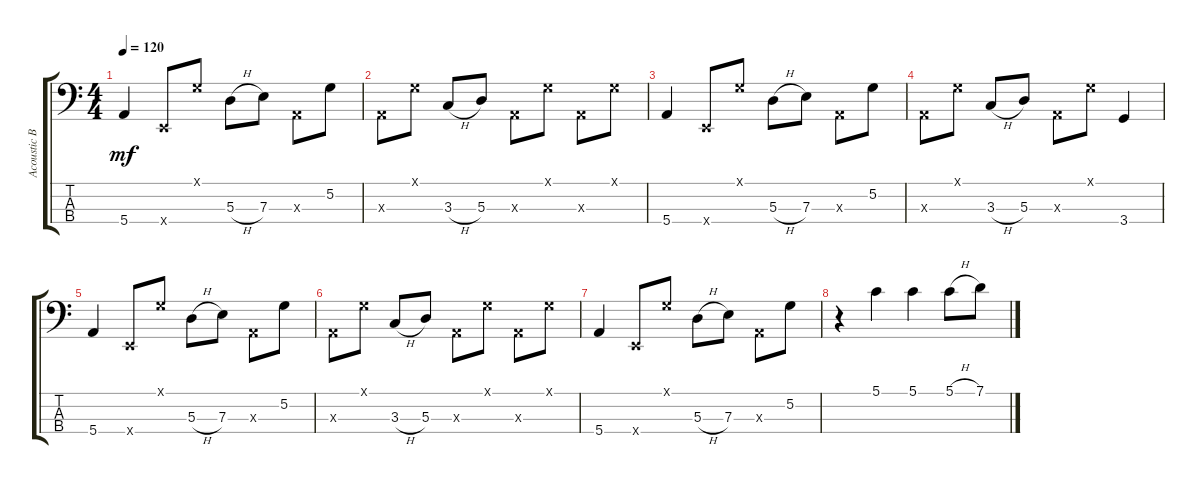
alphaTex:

\track ("Acoustic Bass" "Acoustic B") {instrument acousticbass}
\staff {score tabs}
\tuning (G2 D2 A1 E1) {hide}
\ts (4 4)
\tempo 120
\clef f4
\ks c
5.4.4{dy mf instrument acousticbass} 0.4{x}.8 0.1{x}.8 5.3{h}.8 7.3.8 0.3{x}.8 5.2.8 |
0.3{x}.8 0.1{x}.8 3.3{h}.8 5.3.8 0.3{x}.8 0.1{x}.8 0.3{x}.8 0.1{x}.8 |
5.4.4 0.4{x}.8 0.1{x}.8 5.3{h}.8 7.3.8 0.3{x}.8 5.2.8 |
0.3{x}.8 0.1{x}.8 3.3{h}.8 5.3.8 0.3{x}.8 0.1{x}.8 3.4.4 |
5.4.4 0.4{x}.8 0.1{x}.8 5.3{h}.8 7.3.8 0.3{x}.8 5.2.8 |
0.3{x}.8 0.1{x}.8 3.3{h}.8 5.3.8 0.3{x}.8 0.1{x}.8 0.3{x}.8 0.1{x}.8 |
5.4.4 0.4{x}.8 0.1{x}.8 5.3{h}.8 7.3.8 0.3{x}.8 5.2.8 |
r.4 5.1.4 5.1.4 5.1{h}.8 7.1.8
